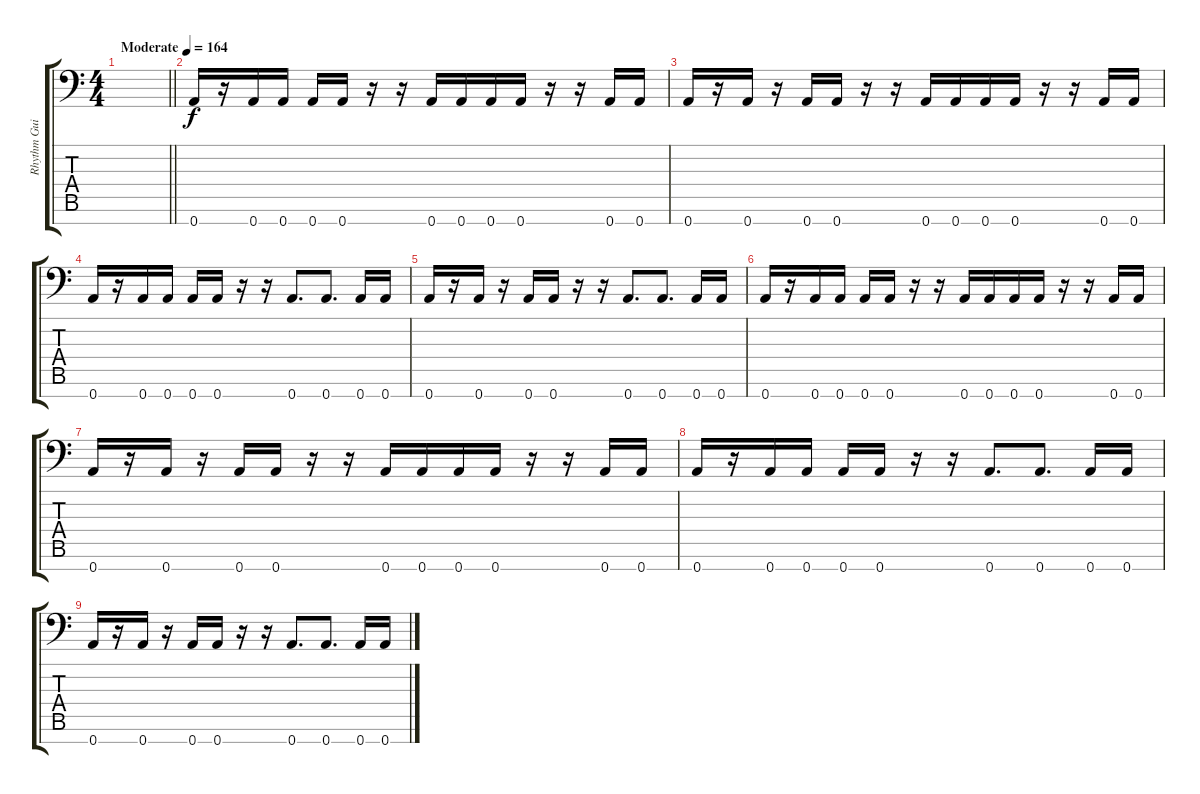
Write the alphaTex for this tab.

\track ("Rhythm Guitar" "Rhythm Gui") {instrument distortionguitar}
\staff {score tabs}
\tuning (E4 B3 G3 D3 A2 E2 A1) {hide}
\ts (4 4)
\tempo (164 "Moderate")
\clef f4
\barLineRight lightlight
\ks c
|
0.7.16 r.16 0.7.16 0.7.16 0.7.16 0.7.16 r.16 r.16 0.7.16 0.7.16 0.7.16 0.7.16 r.16 r.16 0.7.16 0.7.16 |
0.7.16 r.16 0.7.16 r.16 0.7.16 0.7.16 r.16 r.16 0.7.16 0.7.16 0.7.16 0.7.16 r.16 r.16 0.7.16 0.7.16 |
0.7.16 r.16 0.7.16 0.7.16 0.7.16 0.7.16 r.16 r.16 0.7.8{d} 0.7.8{d} 0.7.16 0.7.16 |
0.7.16 r.16 0.7.16 r.16 0.7.16 0.7.16 r.16 r.16 0.7.8{d} 0.7.8{d} 0.7.16 0.7.16 |
0.7.16 r.16 0.7.16 0.7.16 0.7.16 0.7.16 r.16 r.16 0.7.16 0.7.16 0.7.16 0.7.16 r.16 r.16 0.7.16 0.7.16 |
0.7.16 r.16 0.7.16 r.16 0.7.16 0.7.16 r.16 r.16 0.7.16 0.7.16 0.7.16 0.7.16 r.16 r.16 0.7.16 0.7.16 |
0.7.16 r.16 0.7.16 0.7.16 0.7.16 0.7.16 r.16 r.16 0.7.8{d} 0.7.8{d} 0.7.16 0.7.16 |
0.7.16 r.16 0.7.16 r.16 0.7.16 0.7.16 r.16 r.16 0.7.8{d} 0.7.8{d} 0.7.16 0.7.16
